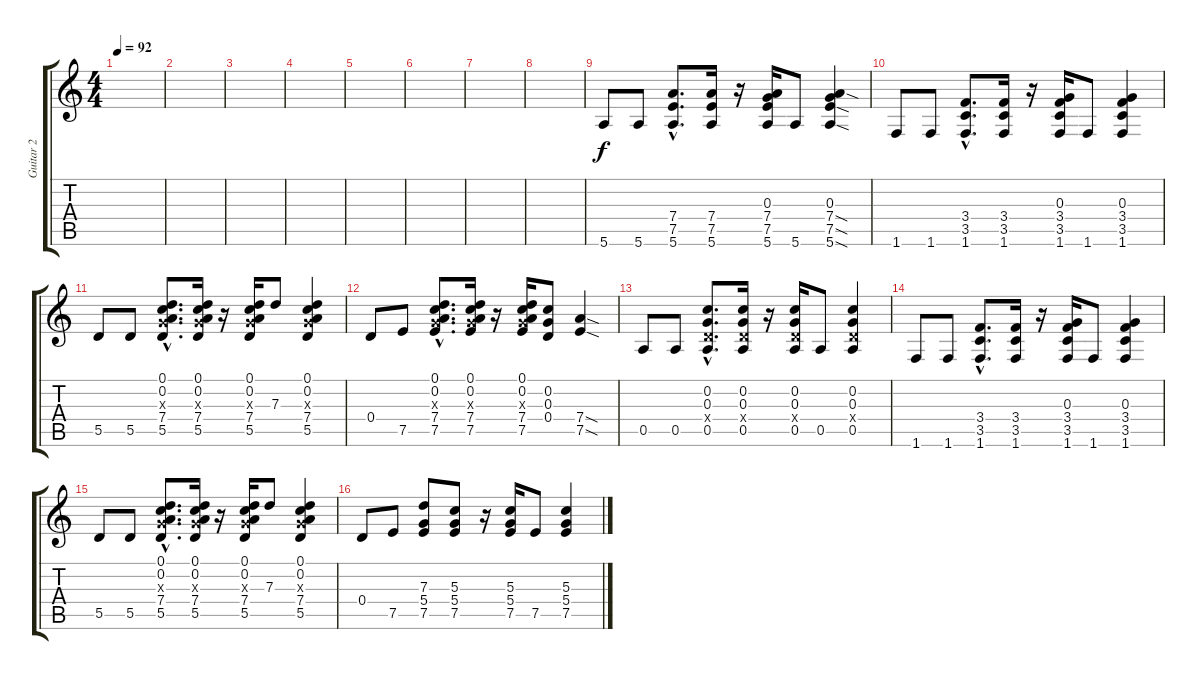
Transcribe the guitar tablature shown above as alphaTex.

\track ("Guitar 2" "Guitar 2") {instrument electricguitarclean}
\staff {score tabs}
\tuning (D4 C4 G3 D3 A2 E2) {hide}
\ts (4 4)
\tempo 92
\clef g2
\ks c
|
|
|
|
|
|
|
|
5.6.8 5.6.8 (7.4{hac} 7.5{hac} 5.6{hac}).8{d} (7.4 7.5 5.6).16 r.16 (0.3 7.4 7.5 5.6).16 5.6.8 (0.3 7.4{sod} 7.5{sod} 5.6{sod}).4 |
1.6.8 1.6.8 (3.4{hac} 3.5{hac} 1.6{hac}).8{d} (3.4 3.5 1.6).16 r.16 (0.3 3.4 3.5 1.6).16 1.6.8 (0.3 3.4 3.5 1.6).4 |
5.5.8 5.5.8 (0.1{hac} 0.2{hac} 0.3{hac x} 7.4{hac} 5.5{hac}).8{d} (0.1 0.2 0.3{x} 7.4 5.5).16 r.16 (0.1 0.2 0.3{x} 7.4 5.5).16 7.3.8 (0.1 0.2 0.3{x} 7.4 5.5).4 |
0.4.8 7.5.8 (0.1{hac} 0.2{hac} 0.3{hac x} 7.4{hac} 7.5{hac}).8{d} (0.1 0.2 0.3{x} 7.4 7.5).16 r.16 (0.1 0.2 0.3{x} 7.4 7.5).16 (0.2 0.3 0.4).8 (7.4{sod} 7.5{sod}).4 |
0.5.8 0.5.8 (0.2{hac} 0.3{hac} 0.4{hac x} 0.5{hac}).8{d} (0.2 0.3 0.4{x} 0.5).16 r.16 (0.2 0.3 0.4{x} 0.5).16 0.5.8 (0.2 0.3 0.4{x} 0.5).4 |
1.6.8 1.6.8 (3.4{hac} 3.5{hac} 1.6{hac}).8{d} (3.4 3.5 1.6).16 r.16 (0.3 3.4 3.5 1.6).16 1.6.8 (0.3 3.4 3.5 1.6).4 |
5.5.8 5.5.8 (0.1{hac} 0.2{hac} 0.3{hac x} 7.4{hac} 5.5{hac}).8{d} (0.1 0.2 0.3{x} 7.4 5.5).16 r.16 (0.1 0.2 0.3{x} 7.4 5.5).16 7.3.8 (0.1 0.2 0.3{x} 7.4 5.5).4 |
0.4.8 7.5.8 (7.3 5.4 7.5).8 (5.3 5.4 7.5).8 r.16 (5.3 5.4 7.5).16 7.5.8 (5.3 5.4 7.5).4
